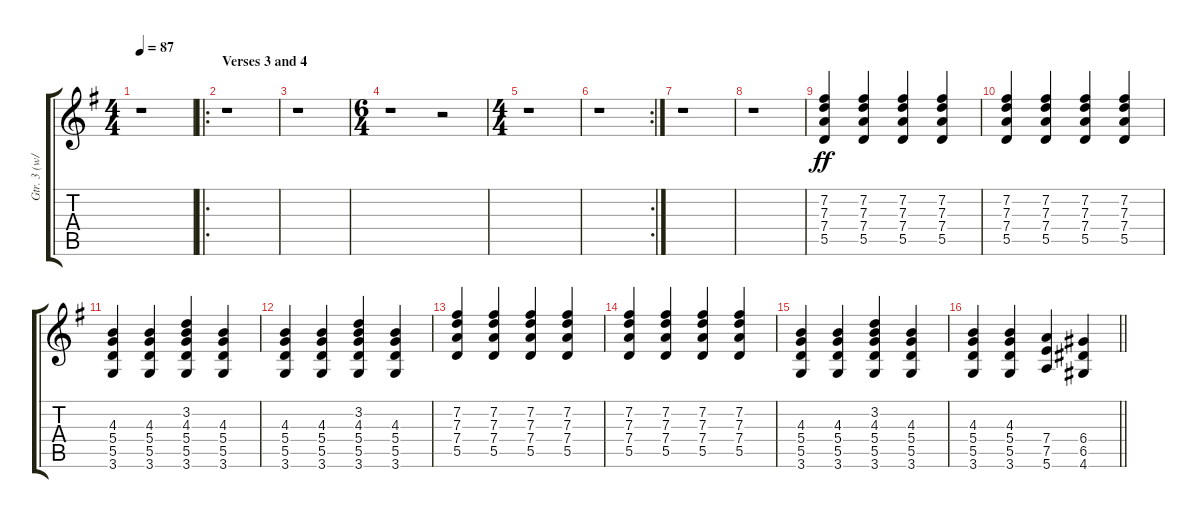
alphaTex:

\track ("Gtr. 3 (w/Wha)" "Gtr. 3 (w/") {instrument distortionguitar}
\staff {score tabs}
\tuning (E4 B3 G3 D3 A2 E2) {hide}
\ts (4 4)
\tempo 87
\clef g2
\ks g
r.1{dy mf} |
\ro
\section ("" "Verses 3 and 4")
r.1 |
r.1 |
\ts (6 4)
r.1 r.2 |
\ts (4 4)
r.1 |
\rc 2
r.1 |
r.1 |
r.1 |
(7.2 7.3 7.4 5.5).4{dy ff} (7.2 7.3 7.4 5.5).4 (7.2 7.3 7.4 5.5).4 (7.2 7.3 7.4 5.5).4 |
(7.2 7.3 7.4 5.5).4 (7.2 7.3 7.4 5.5).4 (7.2 7.3 7.4 5.5).4 (7.2 7.3 7.4 5.5).4 |
(4.3 5.4 5.5 3.6).4 (4.3 5.4 5.5 3.6).4 (3.2 4.3 5.4 5.5 3.6).4 (4.3 5.4 5.5 3.6).4 |
(4.3 5.4 5.5 3.6).4 (4.3 5.4 5.5 3.6).4 (3.2 4.3 5.4 5.5 3.6).4 (4.3 5.4 5.5 3.6).4 |
(7.2 7.3 7.4 5.5).4 (7.2 7.3 7.4 5.5).4 (7.2 7.3 7.4 5.5).4 (7.2 7.3 7.4 5.5).4 |
(7.2 7.3 7.4 5.5).4 (7.2 7.3 7.4 5.5).4 (7.2 7.3 7.4 5.5).4 (7.2 7.3 7.4 5.5).4 |
(4.3 5.4 5.5 3.6).4 (4.3 5.4 5.5 3.6).4 (3.2 4.3 5.4 5.5 3.6).4 (4.3 5.4 5.5 3.6).4 |
\barLineRight lightlight
(4.3 5.4 5.5 3.6).4 (4.3 5.4 5.5 3.6).4 (7.4 7.5 5.6).4 (6.4 6.5 4.6).4
